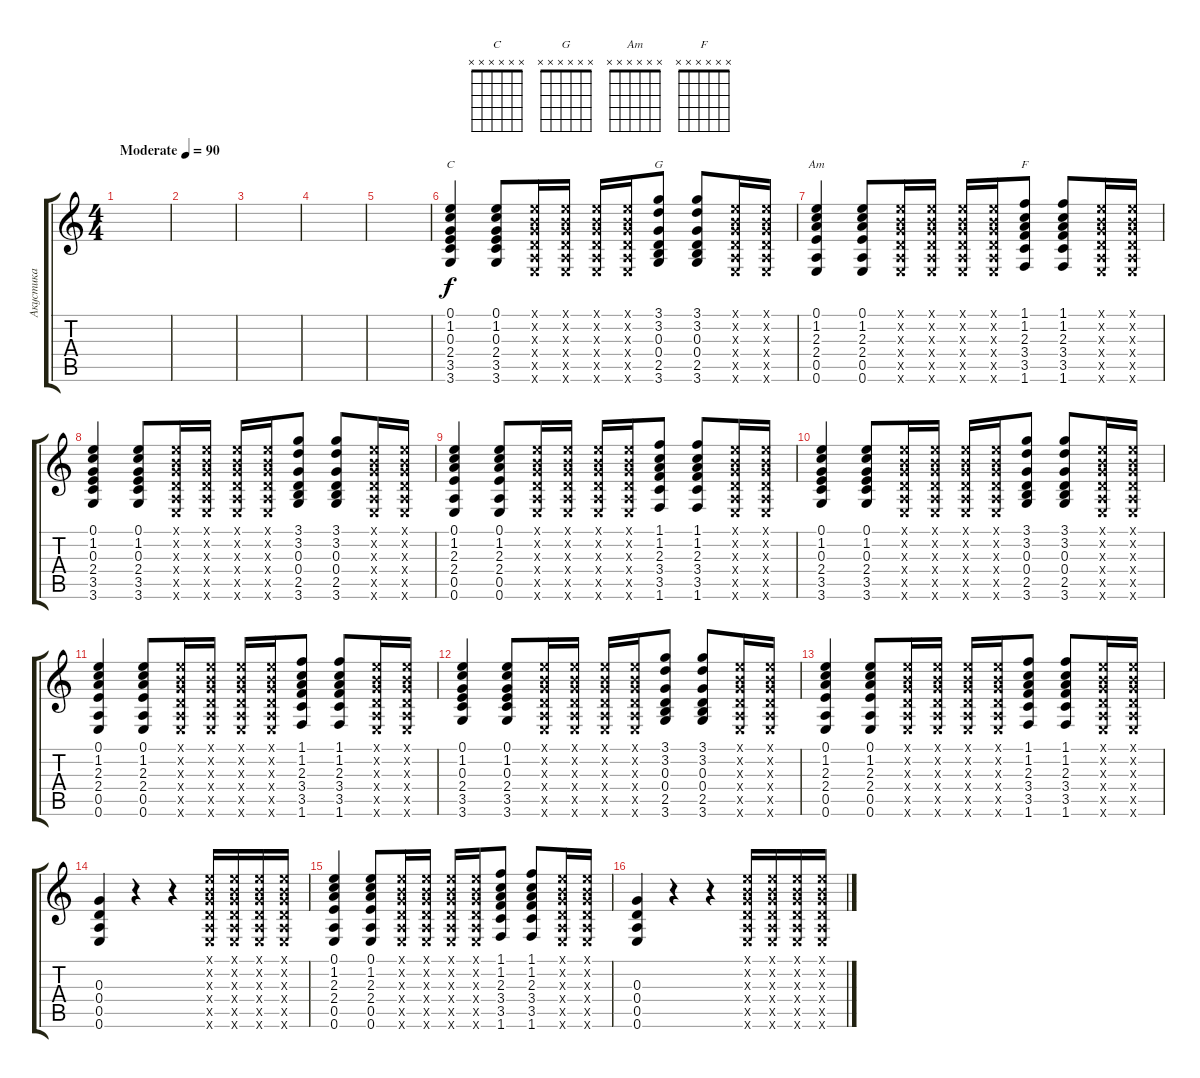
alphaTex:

\track ("Акустика" "Акустика") {instrument acousticguitarsteel}
\staff {score tabs}
\tuning (E4 B3 G3 D3 A2 E2) {hide}
\chord ("C" x x x x x x)
\chord ("G" x x x x x x)
\chord ("Am" x x x x x x)
\chord ("F" x x x x x x)
\ts (4 4)
\tempo (90 "Moderate")
\clef g2
\ks c
|
|
|
|
|
(0.1 1.2 0.3 2.4 3.5 3.6).4{ch "C"} (0.1 1.2 0.3 2.4 3.5 3.6).8 (0.1{x} 0.2{x} 0.3{x} 0.4{x} 0.5{x} 0.6{x}).16 (0.1{x} 0.2{x} 0.3{x} 0.4{x} 0.5{x} 0.6{x}).16 (0.1{x} 0.2{x} 0.3{x} 0.4{x} 0.5{x} 0.6{x}).16 (0.1{x} 0.2{x} 0.3{x} 0.4{x} 0.5{x} 0.6{x}).16 (3.1 3.2 0.3 0.4 2.5 3.6).8{ch "G"} (3.1 3.2 0.3 0.4 2.5 3.6).8 (0.1{x} 0.2{x} 0.3{x} 0.4{x} 0.5{x} 0.6{x}).16 (0.1{x} 0.2{x} 0.3{x} 0.4{x} 0.5{x} 0.6{x}).16 |
(0.1 1.2 2.3 2.4 0.5 0.6).4{ch "Am"} (0.1 1.2 2.3 2.4 0.5 0.6).8 (0.1{x} 0.2{x} 0.3{x} 0.4{x} 0.5{x} 0.6{x}).16 (0.1{x} 0.2{x} 0.3{x} 0.4{x} 0.5{x} 0.6{x}).16 (0.1{x} 0.2{x} 0.3{x} 0.4{x} 0.5{x} 0.6{x}).16 (0.1{x} 0.2{x} 0.3{x} 0.4{x} 0.5{x} 0.6{x}).16 (1.1 1.2 2.3 3.4 3.5 1.6).8{ch "F"} (1.1 1.2 2.3 3.4 3.5 1.6).8 (0.1{x} 0.2{x} 0.3{x} 0.4{x} 0.5{x} 0.6{x}).16 (0.1{x} 0.2{x} 0.3{x} 0.4{x} 0.5{x} 0.6{x}).16 |
(0.1 1.2 0.3 2.4 3.5 3.6).4 (0.1 1.2 0.3 2.4 3.5 3.6).8 (0.1{x} 0.2{x} 0.3{x} 0.4{x} 0.5{x} 0.6{x}).16 (0.1{x} 0.2{x} 0.3{x} 0.4{x} 0.5{x} 0.6{x}).16 (0.1{x} 0.2{x} 0.3{x} 0.4{x} 0.5{x} 0.6{x}).16 (0.1{x} 0.2{x} 0.3{x} 0.4{x} 0.5{x} 0.6{x}).16 (3.1 3.2 0.3 0.4 2.5 3.6).8 (3.1 3.2 0.3 0.4 2.5 3.6).8 (0.1{x} 0.2{x} 0.3{x} 0.4{x} 0.5{x} 0.6{x}).16 (0.1{x} 0.2{x} 0.3{x} 0.4{x} 0.5{x} 0.6{x}).16 |
(0.1 1.2 2.3 2.4 0.5 0.6).4 (0.1 1.2 2.3 2.4 0.5 0.6).8 (0.1{x} 0.2{x} 0.3{x} 0.4{x} 0.5{x} 0.6{x}).16 (0.1{x} 0.2{x} 0.3{x} 0.4{x} 0.5{x} 0.6{x}).16 (0.1{x} 0.2{x} 0.3{x} 0.4{x} 0.5{x} 0.6{x}).16 (0.1{x} 0.2{x} 0.3{x} 0.4{x} 0.5{x} 0.6{x}).16 (1.1 1.2 2.3 3.4 3.5 1.6).8 (1.1 1.2 2.3 3.4 3.5 1.6).8 (0.1{x} 0.2{x} 0.3{x} 0.4{x} 0.5{x} 0.6{x}).16 (0.1{x} 0.2{x} 0.3{x} 0.4{x} 0.5{x} 0.6{x}).16 |
(0.1 1.2 0.3 2.4 3.5 3.6).4 (0.1 1.2 0.3 2.4 3.5 3.6).8 (0.1{x} 0.2{x} 0.3{x} 0.4{x} 0.5{x} 0.6{x}).16 (0.1{x} 0.2{x} 0.3{x} 0.4{x} 0.5{x} 0.6{x}).16 (0.1{x} 0.2{x} 0.3{x} 0.4{x} 0.5{x} 0.6{x}).16 (0.1{x} 0.2{x} 0.3{x} 0.4{x} 0.5{x} 0.6{x}).16 (3.1 3.2 0.3 0.4 2.5 3.6).8 (3.1 3.2 0.3 0.4 2.5 3.6).8 (0.1{x} 0.2{x} 0.3{x} 0.4{x} 0.5{x} 0.6{x}).16 (0.1{x} 0.2{x} 0.3{x} 0.4{x} 0.5{x} 0.6{x}).16 |
(0.1 1.2 2.3 2.4 0.5 0.6).4 (0.1 1.2 2.3 2.4 0.5 0.6).8 (0.1{x} 0.2{x} 0.3{x} 0.4{x} 0.5{x} 0.6{x}).16 (0.1{x} 0.2{x} 0.3{x} 0.4{x} 0.5{x} 0.6{x}).16 (0.1{x} 0.2{x} 0.3{x} 0.4{x} 0.5{x} 0.6{x}).16 (0.1{x} 0.2{x} 0.3{x} 0.4{x} 0.5{x} 0.6{x}).16 (1.1 1.2 2.3 3.4 3.5 1.6).8 (1.1 1.2 2.3 3.4 3.5 1.6).8 (0.1{x} 0.2{x} 0.3{x} 0.4{x} 0.5{x} 0.6{x}).16 (0.1{x} 0.2{x} 0.3{x} 0.4{x} 0.5{x} 0.6{x}).16 |
(0.1 1.2 0.3 2.4 3.5 3.6).4 (0.1 1.2 0.3 2.4 3.5 3.6).8 (0.1{x} 0.2{x} 0.3{x} 0.4{x} 0.5{x} 0.6{x}).16 (0.1{x} 0.2{x} 0.3{x} 0.4{x} 0.5{x} 0.6{x}).16 (0.1{x} 0.2{x} 0.3{x} 0.4{x} 0.5{x} 0.6{x}).16 (0.1{x} 0.2{x} 0.3{x} 0.4{x} 0.5{x} 0.6{x}).16 (3.1 3.2 0.3 0.4 2.5 3.6).8 (3.1 3.2 0.3 0.4 2.5 3.6).8 (0.1{x} 0.2{x} 0.3{x} 0.4{x} 0.5{x} 0.6{x}).16 (0.1{x} 0.2{x} 0.3{x} 0.4{x} 0.5{x} 0.6{x}).16 |
(0.1 1.2 2.3 2.4 0.5 0.6).4 (0.1 1.2 2.3 2.4 0.5 0.6).8 (0.1{x} 0.2{x} 0.3{x} 0.4{x} 0.5{x} 0.6{x}).16 (0.1{x} 0.2{x} 0.3{x} 0.4{x} 0.5{x} 0.6{x}).16 (0.1{x} 0.2{x} 0.3{x} 0.4{x} 0.5{x} 0.6{x}).16 (0.1{x} 0.2{x} 0.3{x} 0.4{x} 0.5{x} 0.6{x}).16 (1.1 1.2 2.3 3.4 3.5 1.6).8 (1.1 1.2 2.3 3.4 3.5 1.6).8 (0.1{x} 0.2{x} 0.3{x} 0.4{x} 0.5{x} 0.6{x}).16 (0.1{x} 0.2{x} 0.3{x} 0.4{x} 0.5{x} 0.6{x}).16 |
(0.3 0.4 0.5 0.6).4 r.4 r.4 (0.1{x} 0.2{x} 0.3{x} 0.4{x} 0.5{x} 0.6{x}).16 (0.1{x} 0.2{x} 0.3{x} 0.4{x} 0.5{x} 0.6{x}).16 (0.1{x} 0.2{x} 0.3{x} 0.4{x} 0.5{x} 0.6{x}).16 (0.1{x} 0.2{x} 0.3{x} 0.4{x} 0.5{x} 0.6{x}).16 |
(0.1 1.2 2.3 2.4 0.5 0.6).4 (0.1 1.2 2.3 2.4 0.5 0.6).8 (0.1{x} 0.2{x} 0.3{x} 0.4{x} 0.5{x} 0.6{x}).16 (0.1{x} 0.2{x} 0.3{x} 0.4{x} 0.5{x} 0.6{x}).16 (0.1{x} 0.2{x} 0.3{x} 0.4{x} 0.5{x} 0.6{x}).16 (0.1{x} 0.2{x} 0.3{x} 0.4{x} 0.5{x} 0.6{x}).16 (1.1 1.2 2.3 3.4 3.5 1.6).8 (1.1 1.2 2.3 3.4 3.5 1.6).8 (0.1{x} 0.2{x} 0.3{x} 0.4{x} 0.5{x} 0.6{x}).16 (0.1{x} 0.2{x} 0.3{x} 0.4{x} 0.5{x} 0.6{x}).16 |
(0.3 0.4 0.5 0.6).4 r.4 r.4 (0.1{x} 0.2{x} 0.3{x} 0.4{x} 0.5{x} 0.6{x}).16 (0.1{x} 0.2{x} 0.3{x} 0.4{x} 0.5{x} 0.6{x}).16 (0.1{x} 0.2{x} 0.3{x} 0.4{x} 0.5{x} 0.6{x}).16 (0.1{x} 0.2{x} 0.3{x} 0.4{x} 0.5{x} 0.6{x}).16
